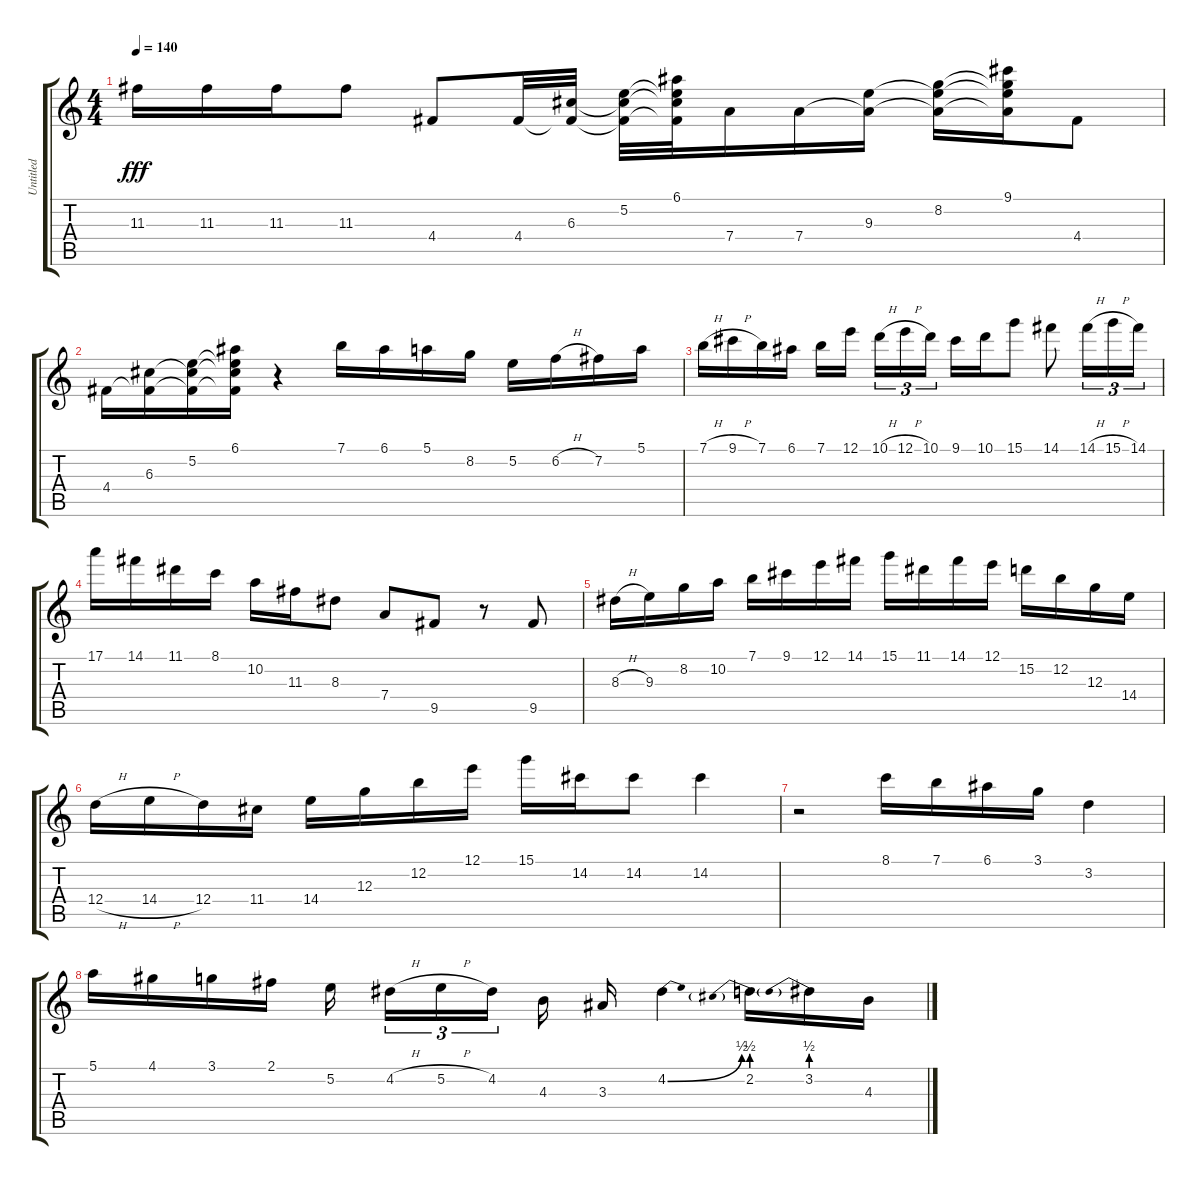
\track ("Untitled" "Untitled") {instrument acousticguitarsteel}
\staff {score tabs}
\tuning (E4 B3 G3 D3 A2 E2) {hide}
\ts (4 4)
\tempo 140
\clef g2
\ks c
11.3.16{dy fff} 11.3.16 11.3.16 11.3.8 4.4.8 4.4.32 (6.3 4.4{t}).32 (5.2 6.3{t} 4.4{t}).32 (6.1 5.2{t} 6.3{t} 4.4{t}).32 7.4.16 7.4.16 (9.3 7.4{t}).16 (8.2 9.3{t} 7.4{t}).16 (9.1 8.2{t} 9.3{t} 7.4{t}).16 4.4.8 |
4.4.16 (6.3 4.4{t}).16 (5.2 6.3{t} 4.4{t}).16 (6.1 5.2{t} 6.3{t} 4.4{t}).16 r.4 7.1.16 6.1.16 5.1.16 8.2.16 5.2.16 6.2{h}.16 7.2.16 5.1.16 |
7.1{h}.16 9.1{h}.16 7.1.16 6.1.16 7.1.16 12.1.16{beam splitsecondary} 10.1{h}.16{tu (3 2)} 12.1{h}.16{tu (3 2)} 10.1.16{tu (3 2)} 9.1.16 10.1.16 15.1.8 14.1.8 14.1{h}.16{tu (3 2)} 15.1{h}.16{tu (3 2)} 14.1.16{tu (3 2)} |
17.1.16 14.1.16 11.1.16 8.1.16 10.2.16 11.3.16 8.3.8 7.4.8 9.5.8 r.8 9.5.8 |
8.3{h}.16 9.3.16 8.2.16 10.2.16 7.1.16 9.1.16 12.1.16 14.1.16 15.1.16 11.1.16 14.1.16 12.1.16 15.2.16 12.2.16 12.3.16 14.4.16 |
12.4{h}.16 14.4{h}.16 12.4.16 11.4.16 14.4.16 12.3.16 12.2.16 12.1.16 15.1.16 14.2.16 14.2.8 14.2.4 |
r.2 8.1.16 7.1.16 6.1.16 3.1.16 3.2.4 |
5.1.16 4.1.16 3.1.16 2.1.16 5.2.16{beam splitsecondary} 4.2{h}.16{tu (3 2)} 5.2{h}.16{tu (3 2)} 4.2.16{tu (3 2) beam splitsecondary} 4.3.16 3.3.16 4.2{be (bend 0 0 60 2)}.4 2.2{be (prebend 0 2 60 2)}.16 3.2{be (prebend 0 2 60 2)}.16 4.3.16
